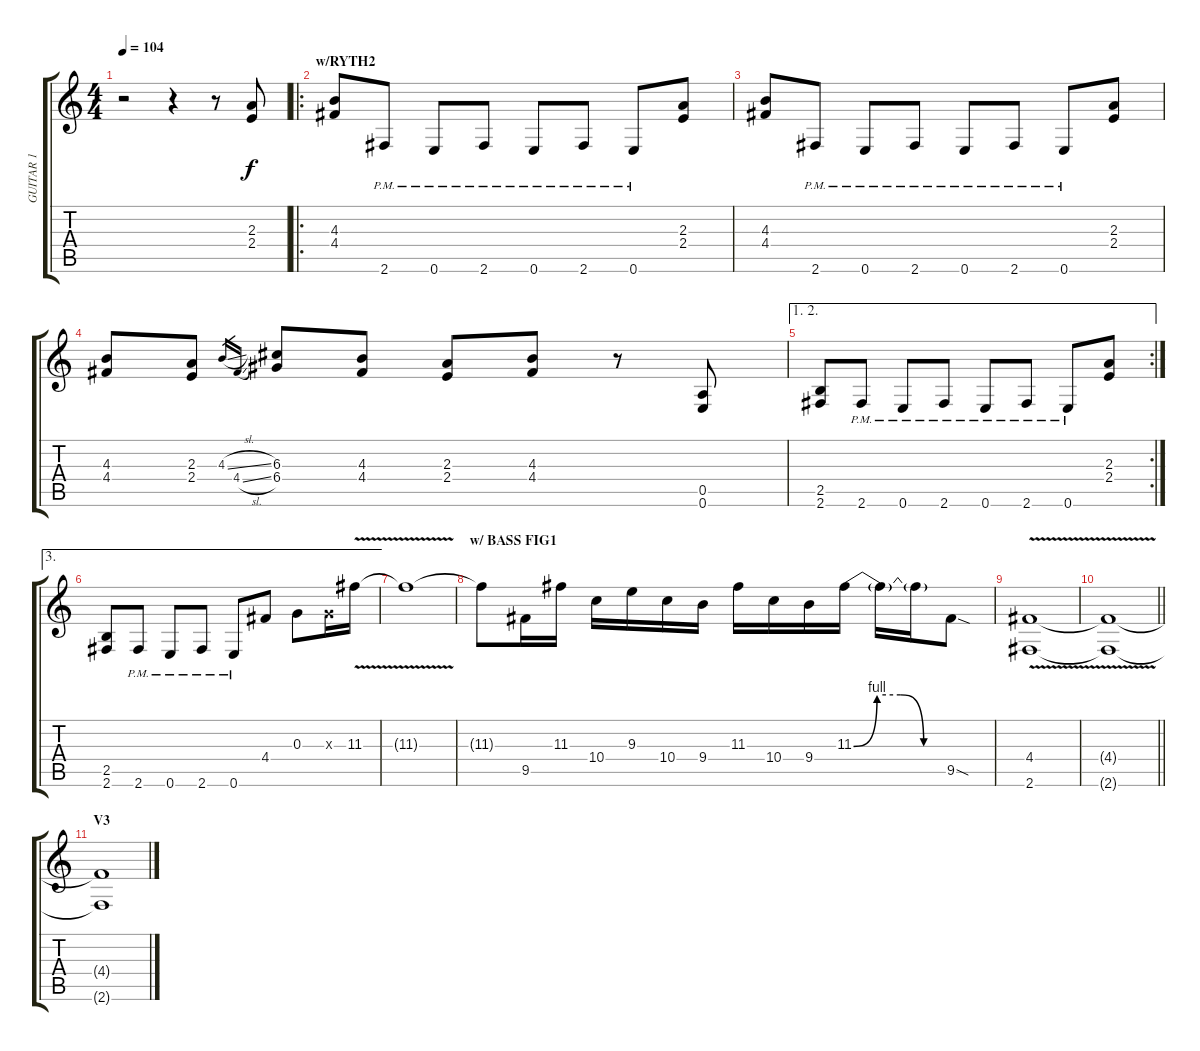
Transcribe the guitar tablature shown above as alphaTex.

\track ("GUITAR 1" "GUITAR 1") {instrument distortionguitar}
\staff {score tabs}
\tuning (E4 B3 G3 D3 A2 E2) {hide}
\ts (4 4)
\tempo 104
\clef g2
\ks c
r.2{dy f} r.4 r.8 (2.3 2.4).8 |
\ro
\section ("" "w/RYTH2")
(4.3 4.4).8 2.6{pm}.8 0.6{pm}.8 2.6{pm}.8 0.6{pm}.8 2.6{pm}.8 0.6{pm}.8 (2.3 2.4).8 |
(4.3 4.4).8 2.6{pm}.8 0.6{pm}.8 2.6{pm}.8 0.6{pm}.8 2.6{pm}.8 0.6{pm}.8 (2.3 2.4).8 |
(4.3 4.4).8 (2.3 2.4).8 4.3{sl}.16{gr} 4.4{sl}.16{gr} (6.3 6.4).8 (4.3 4.4).8 (2.3 2.4).8 (4.3 4.4).8 r.8 (0.5 0.6).8 |
\ae (1 2)
\rc 2
(2.5 2.6).8 2.6{pm}.8 0.6{pm}.8 2.6{pm}.8 0.6{pm}.8 2.6{pm}.8 0.6{pm}.8 (2.3 2.4).8 |
\ae 3
(2.5 2.6).8 2.6{pm}.8 0.6{pm}.8 2.6{pm}.8 0.6{pm}.8 4.4.8 0.3.8 0.3{x}.16 11.3{v}.16 |
11.3{t}.1 |
\section ("" "w/ BASS FIG1")
11.3{t}.8 9.5.16 11.3.16 10.4.16 9.3.16 10.4.16 9.4.16 11.3.16 10.4.16 9.4.16 11.3{be (custom 0 0 15 4 30 4 45 0 60 0)}.16 11.3{t}.16 11.3{t}.16 9.5{sod}.8 |
(4.4{v} 2.6{v}).1 |
\barLineRight lightlight
(4.4{t} 2.6{t}).1 |
\section ("" "V3")
(4.4{t} 2.6{t}).1
